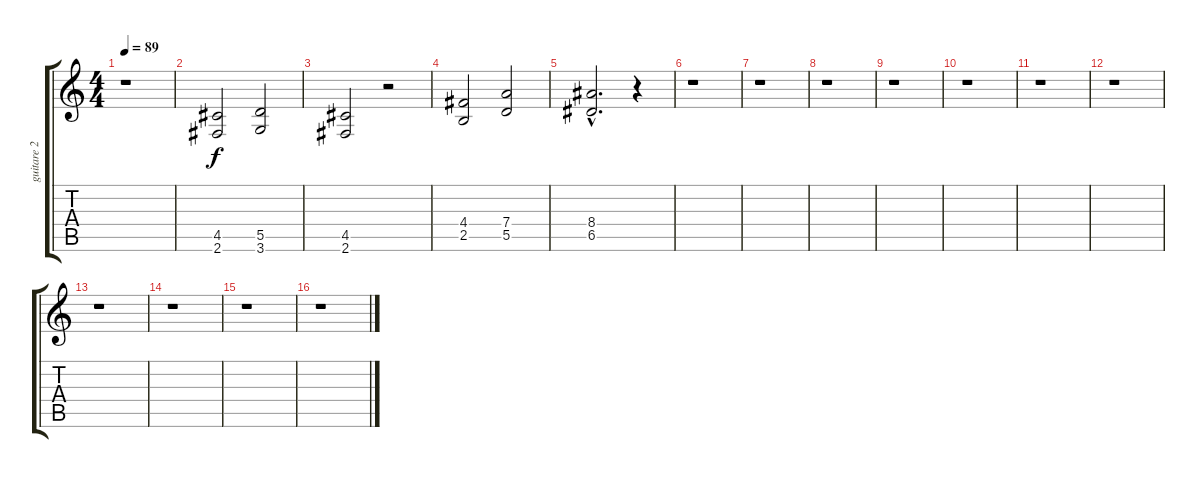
\track ("guitare 2 " "guitare 2 ") {instrument overdrivenguitar}
\staff {score tabs}
\tuning (E4 B3 G3 D3 A2 E2) {hide}
\ts (4 4)
\tempo 89
\clef g2
\ks c
r.1{dy f} |
(4.5 2.6).2{volume 16 balance 8} (5.5 3.6).2 |
(4.5 2.6).2 r.2 |
(4.4 2.5).2 (7.4 5.5).2 |
(8.4{hac} 6.5{hac}).2{d} r.4 |
r.1 |
r.1 |
r.1 |
r.1 |
r.1 |
r.1 |
r.1 |
r.1 |
r.1 |
r.1 |
r.1
